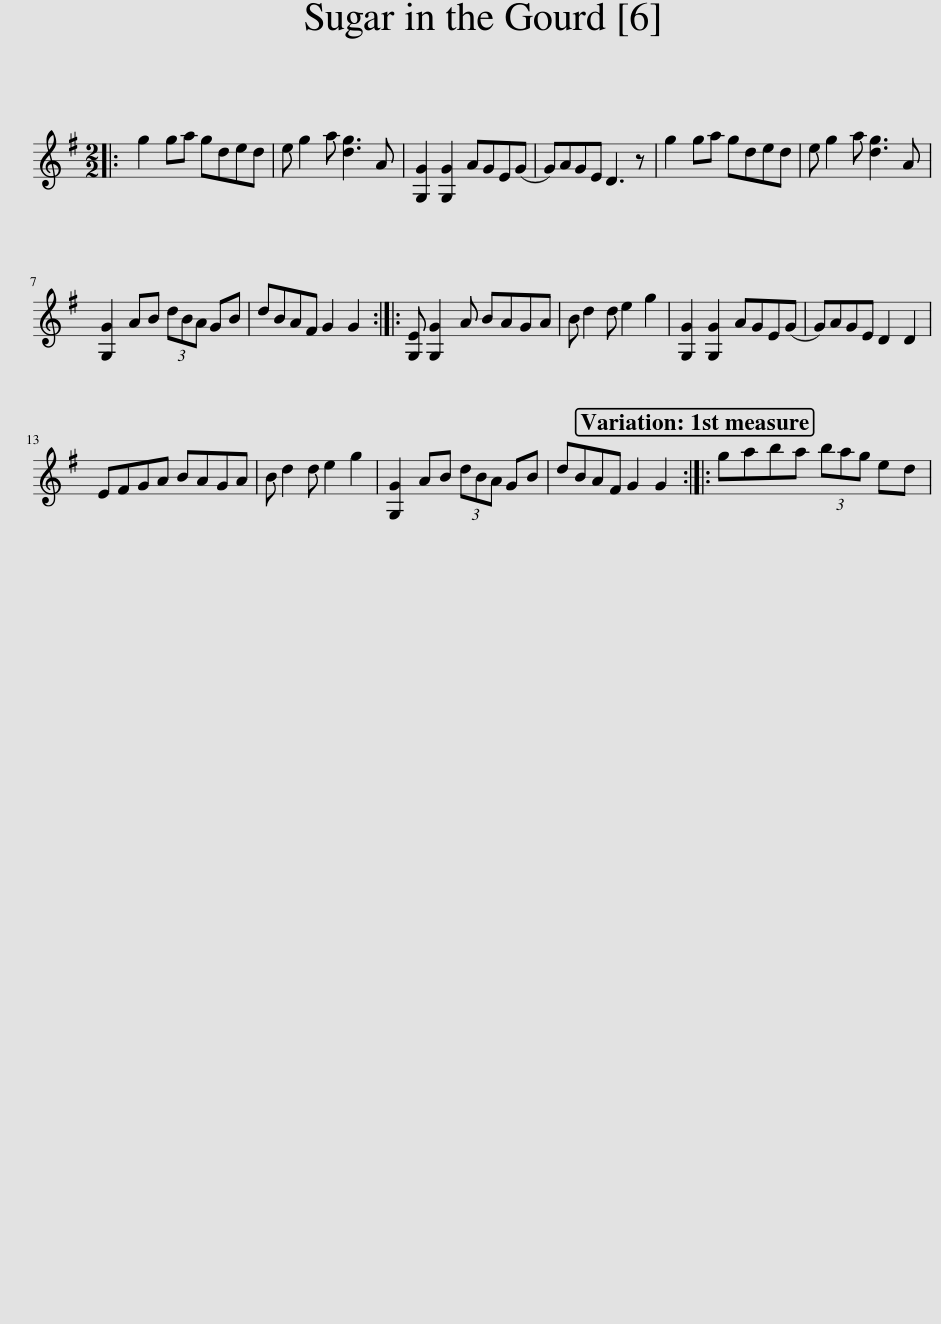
X:1
L:1/8
M:2/2
I:linebreak $
K:G
V:1 treble
V:1
|: g2 ga gded | e g2 a [dg]3 A | [G,G]2 [G,G]2 AGE(G | G)AGE D3 z | g2 ga gded | %5
 e g2 a [dg]3 A |$ [G,G]2 AB (3dBA GB | dBAF G2 G2 :: [G,E] [G,G]2 A BAGA | B d2 d e2 g2 | %10
 [G,G]2 [G,G]2 AGE(G | G)AGE D2 D2 |$ EFGA BAGA | B d2 d e2 g2 | [G,G]2 AB (3dBA GB | %15
 dBAF G2 G2 :: gaba (3bag ed | %17
